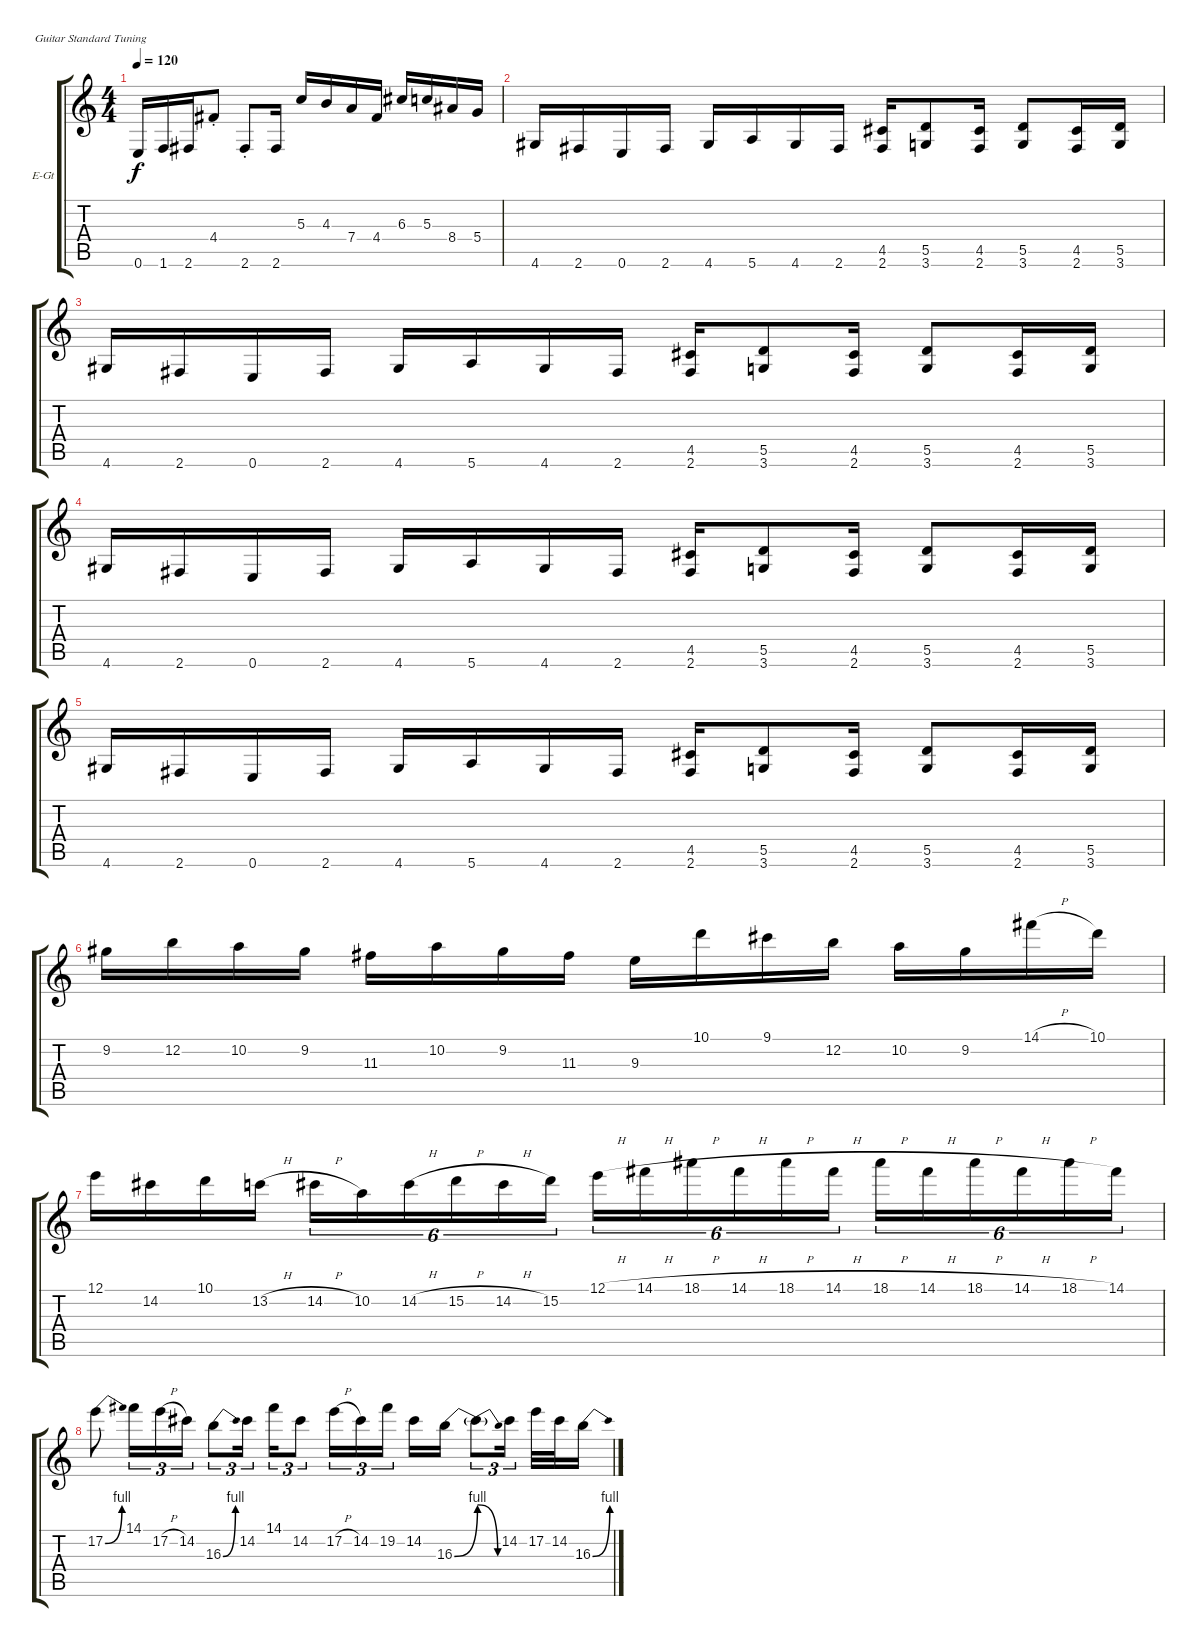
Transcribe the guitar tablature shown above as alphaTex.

\bracketExtendMode groupsimilarinstruments
\firstSystemTrackNameOrientation horizontal
\otherSystemsTrackNameOrientation horizontal
\track ("Guitar -" "E-Gt") {instrument distortionguitar}
\staff {score tabs}
\tuning (E4 B3 G3 D3 A2 E2)
\ts (4 4)
\tempo 120
\clef g2
\ks c
0.6.16{dy f} 1.6.16 2.6.16 4.4{st}.8 2.6{st}.8 2.6.16 5.3.16 4.3.16 7.4.16 4.4.16 6.3.16 5.3.16 8.4.16 5.4.16 |
4.6.16 2.6.16 0.6.16 2.6.16 4.6.16 5.6.16 4.6.16 2.6.16 (4.5 2.6).16 (5.5 3.6).8 (4.5 2.6).16 (5.5 3.6).8 (4.5 2.6).16 (5.5 3.6).16 |
4.6.16 2.6.16 0.6.16 2.6.16 4.6.16 5.6.16 4.6.16 2.6.16 (4.5 2.6).16 (5.5 3.6).8 (4.5 2.6).16 (5.5 3.6).8 (4.5 2.6).16 (5.5 3.6).16 |
4.6.16 2.6.16 0.6.16 2.6.16 4.6.16 5.6.16 4.6.16 2.6.16 (4.5 2.6).16 (5.5 3.6).8 (4.5 2.6).16 (5.5 3.6).8 (4.5 2.6).16 (5.5 3.6).16 |
4.6.16 2.6.16 0.6.16 2.6.16 4.6.16 5.6.16 4.6.16 2.6.16 (4.5 2.6).16 (5.5 3.6).8 (4.5 2.6).16 (5.5 3.6).8 (4.5 2.6).16 (5.5 3.6).16 |
9.2.16 12.2.16 10.2.16 9.2.16 11.3.16 10.2.16 9.2.16 11.3.16 9.3.16 10.1.16 9.1.16 12.2.16 10.2.16 9.2.16 14.1{h}.16 10.1.16 |
12.1.16 14.2.16 10.1.16 13.2{h}.16 14.2{h}.16{tu (6 4)} 10.2.16{tu (6 4)} 14.2{h}.16{tu (6 4)} 15.2{h}.16{tu (6 4)} 14.2{h}.16{tu (6 4)} 15.2.16{tu (6 4)} 12.1{h}.16{tu (6 4)} 14.1{h}.16{tu (6 4)} 18.1{h}.16{tu (6 4)} 14.1{h}.16{tu (6 4)} 18.1{h}.16{tu (6 4)} 14.1{h}.16{tu (6 4)} 18.1{h}.16{tu (6 4)} 14.1{h}.16{tu (6 4)} 18.1{h}.16{tu (6 4)} 14.1{h}.16{tu (6 4)} 18.1{h}.16{tu (6 4)} 14.1.16{tu (6 4)} |
17.2{be (bend 0 0 60 4)}.8 14.1.16{tu (3 2)} 17.2{h}.16{tu (3 2)} 14.2.16{tu (3 2)} 16.3{be (bend 0 0 60 4)}.8{tu (3 2)} 14.2.16{tu (3 2)} 14.1.16{tu (3 2)} 14.2.8{tu (3 2)} 17.2{h}.16{tu (3 2)} 14.2.16{tu (3 2)} 19.2.16{tu (3 2)} 14.2.16 16.3{be (bend 0 0 60 4)}.16 16.3{be (release 0 4 60 0) t}.8{tu (3 2)} 14.2.16{tu (3 2)} 17.2.32 14.2.32 16.3{be (bend 0 0 60 4)}.16
